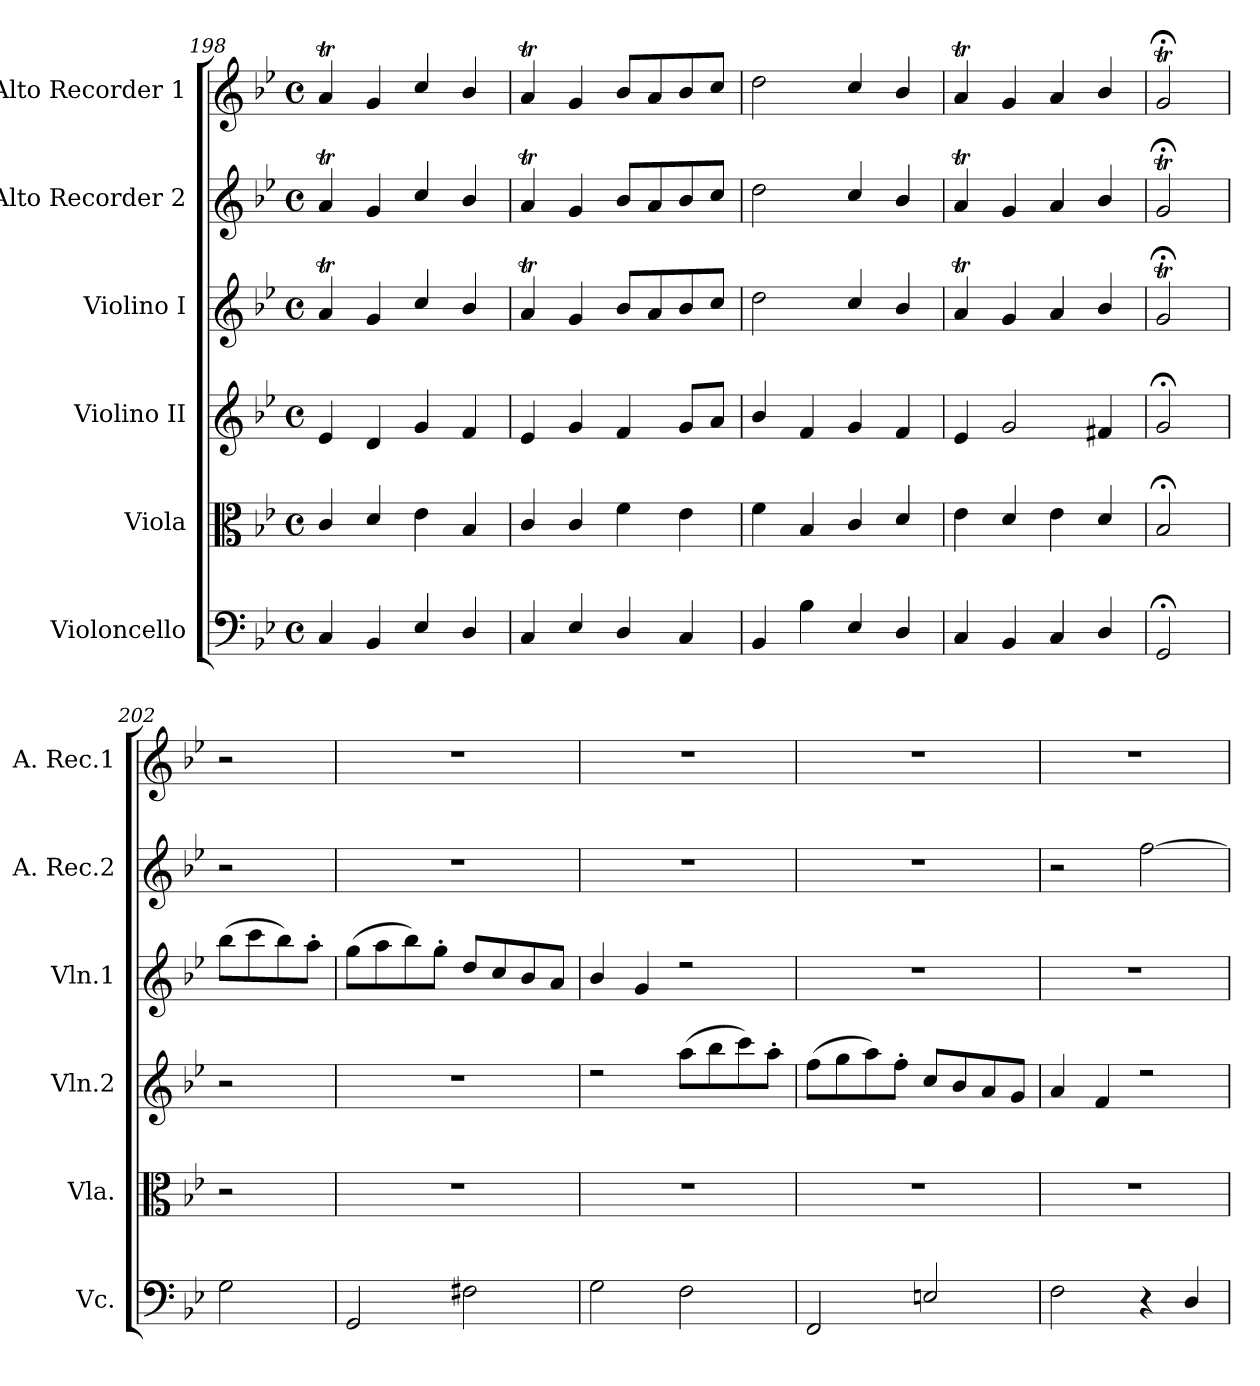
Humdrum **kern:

**kern	**kern	**kern	**kern	**kern	**kern
*part6	*part5	*part4	*part3	*part2	*part1
*staff6	*staff5	*staff4	*staff3	*staff2	*staff1
*I"Violoncello	*I"Viola	*I"Violino II	*I"Violino I	*I"Alto Recorder 2	*I"Alto Recorder 1
*I'Vc.	*I'Vla.	*I'Vln.2	*I'Vln.1	*I'A. Rec.2	*I'A. Rec.1
*clefF4	*clefC3	*clefG2	*clefG2	*clefG2	*clefG2
*k[b-e-]	*k[b-e-]	*k[b-e-]	*k[b-e-]	*k[b-e-]	*k[b-e-]
*M4/4	*M4/4	*M4/4	*M4/4	*M4/4	*M4/4
*met(c)	*met(c)	*met(c)	*met(c)	*met(c)	*met(c)
=198	=198	=198	=198	=198	=198
4C/	4c/	4e-/	4at/	4at/	4at/
4BB-/	4d/	4d/	4g/	4g/	4g/
4E-/	4e-\	4g/	4cc/	4cc/	4cc/
4D/	4B-/	4f/	4b-/	4b-/	4b-/
=199	=199	=199	=199	=199	=199
4C/	4c/	4e-/	4at/	4at/	4at/
4E-/	4c/	4g/	4g/	4g/	4g/
4D/	4f\	4f/	8b-/L	8b-/L	8b-/L
.	.	.	8a/	8a/	8a/
4C/	4e-\	8g/L	8b-/	8b-/	8b-/
.	.	8a/J	8cc/J	8cc/J	8cc/J
=200	=200	=200	=200	=200	=200
4BB-/	4f\	4b-/	2dd\	2dd\	2dd\
4B-\	4B-/	4f/	.	.	.
4E-/	4c/	4g/	4cc/	4cc/	4cc/
4D/	4d/	4f/	4b-/	4b-/	4b-/
=201	=201	=201	=201	=201	=201
4C/	4e-\	4e-/	4at/	4at/	4at/
4BB-/	4d/	2g/	4g/	4g/	4g/
4C/	4e-\	.	4a/	4a/	4a/
4D/	4d/	4f#X/	4b-/	4b-/	4b-/
=202	=202	=202	=202	=202	=202
2GG;</	2B-;</	2g;</	2g;<T/	2g;<T/	2g;<T/
=202X4	=202X4	=202X4	=202X4	=202X4	=202X4
2G\	2r	2r	(8bb-\L	2r	2r
.	.	.	8ccc\	.	.
.	.	.	8bb-\)	.	.
.	.	.	8aa'\J	.	.
!!LO:LB:g=z
=203	=203	=203	=203	=203	=203
2GG/	1r	1r	(>8gg\L	1r	1r
.	.	.	8aa\	.	.
.	.	.	8bb-\)	.	.
.	.	.	8gg'\J	.	.
2F#X\	.	.	8dd/L	.	.
.	.	.	8cc/	.	.
.	.	.	8b-/	.	.
.	.	.	8a/J	.	.
=204	=204	=204	=204	=204	=204
2G\	1r	2rdd	4b-/	1r	1r
.	.	.	4g/	.	.
2F\	.	(>8aa\L	2rdd	.	.
.	.	8bb-\	.	.	.
.	.	8ccc\)	.	.	.
.	.	8aa'\J	.	.	.
=205	=205	=205	=205	=205	=205
2FF/	1r	(>8ff\L	1r	1r	1r
.	.	8gg\	.	.	.
.	.	8aa\)	.	.	.
.	.	8ff'\J	.	.	.
2En/	.	8cc/L	.	.	.
.	.	8b-/	.	.	.
.	.	8a/	.	.	.
.	.	8g/J	.	.	.
=206	=206	=206	=206	=206	=206
2F\	1r	4a/	1r	2r	1r
.	.	4f/	.	.	.
4r	.	2rdd	.	[2ff\	.
4D/	.	.	.	.	.
=	=	=	=	=	=
*-	*-	*-	*-	*-	*-
